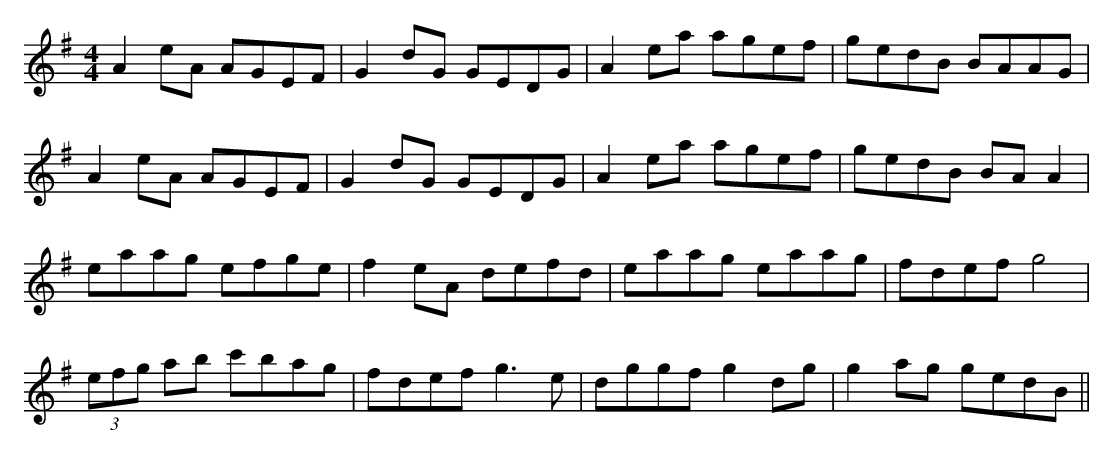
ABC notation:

X:1
M:4/4
K:Ador
A2eA AGEF|G2dG GEDG|A2ea agef|gedB BAAG|
A2eA AGEF|G2dG GEDG|A2ea agef|gedB BA A2|
eaag efge|f2eA defd|eaag eaag|fdef g4|
(3efg ab c'bag|fdef g3e|dggf g2dg|g2ag gedB||
